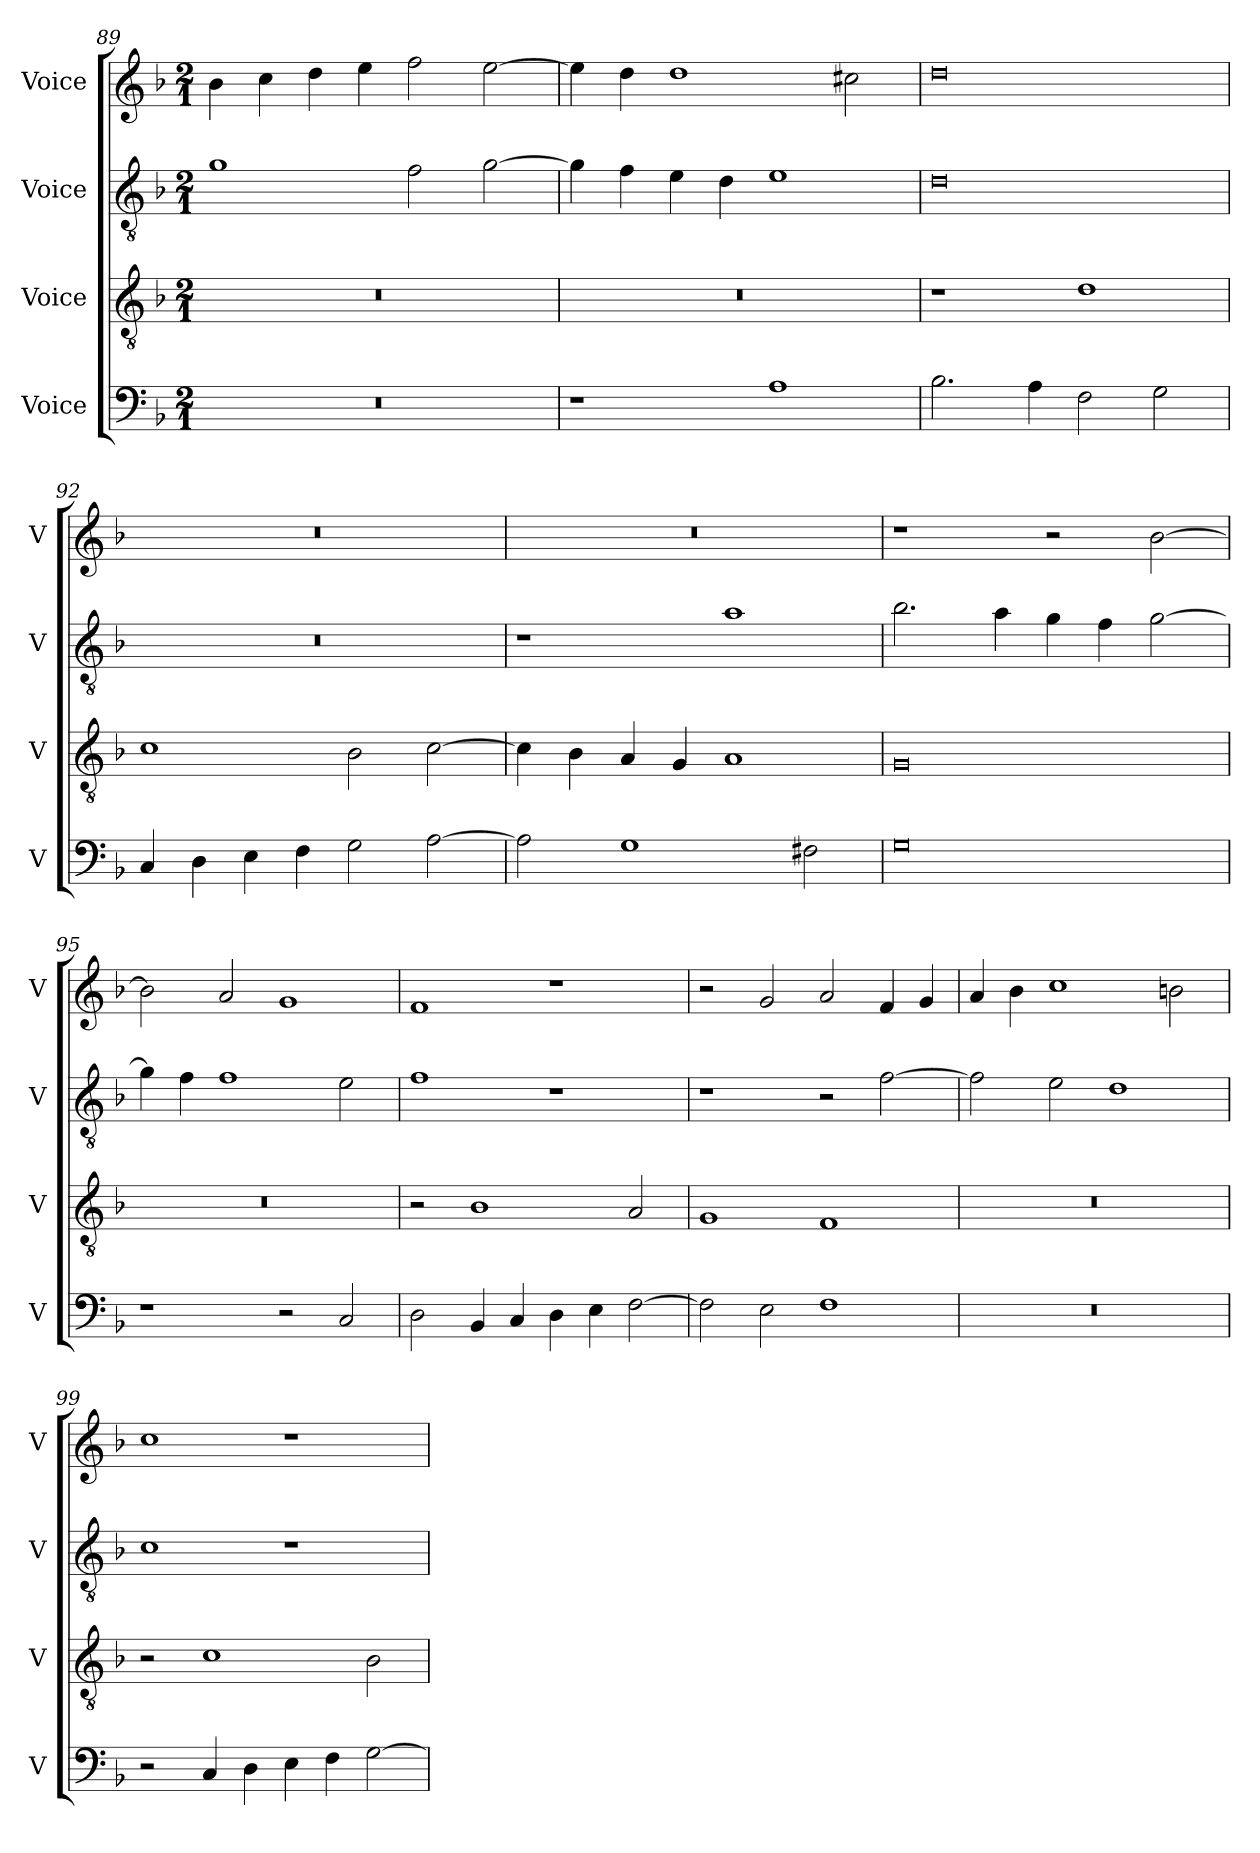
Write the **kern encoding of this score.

**kern	**kern	**kern	**kern
*part4	*part3	*part2	*part1
*staff4	*staff3	*staff2	*staff1
*I"Voice	*I"Voice	*I"Voice	*I"Voice
*I'V	*I'V	*I'V	*I'V
!!LO:LB:g=z
*clefF4	*clefGv2	*clefGv2	*clefG2
*k[b-]	*k[b-]	*k[b-]	*k[b-]
*M2/1	*M2/1	*M2/1	*M2/1
=89	=89	=89	=89
0r	0r	1g	4b-\
.	.	.	4cc\
.	.	.	4dd\
.	.	.	4ee\
.	.	2f\	2ff\
.	.	[2g\	[2ee\
=90	=90	=90	=90
1r	0r	4g\]	4ee\]
.	.	4f\	4dd\
.	.	4e\	1dd
.	.	4d\	.
1A	.	1e	.
.	.	.	2cc#X\
=91	=91	=91	=91
2.B-\	1r	0d	0dd
4A\	.	.	.
2F\	1d	.	.
2G\	.	.	.
!!LO:LB:g=z
=92	=92	=92	=92
4C/	1c	0r	0r
4D\	.	.	.
4E\	.	.	.
4F\	.	.	.
2G\	2B-\	.	.
[2A\	[2c\	.	.
=93	=93	=93	=93
2A\]	4c\]	1r	0r
.	4B-\	.	.
1G	4A/	.	.
.	4G/	.	.
.	1A	1a	.
2F#X\	.	.	.
=94	=94	=94	=94
0G	0G	2.b-\	1r
.	.	4a\	.
.	.	4g\	2r
.	.	4f\	.
.	.	[2g\	[2b-\
!!LO:PB:g=z
=95	=95	=95	=95
1r	0r	4g\]	2b-\]
.	.	4f\	.
.	.	1f	2a/
2r	.	.	1g
2C/	.	2e\	.
=96	=96	=96	=96
2D\	2r	1f	1f
4BB-/	1B-	.	.
4C/	.	.	.
4D\	.	1r	1r
4E\	.	.	.
[2F\	2A/	.	.
=97	=97	=97	=97
2F\]	1G	1r	2r
2E\	.	.	2g/
1F	1F	2r	2a/
.	.	[2f\	4f/
.	.	.	4g/
!!LO:LB:g=z
=98	=98	=98	=98
0r	0r	2f\]	4a/
.	.	.	4b-\
.	.	2e\	1cc
.	.	1d	.
.	.	.	2bn\
=99	=99	=99	=99
2r	2r	1c	1cc
4C/	1c	.	.
4D\	.	.	.
4E\	.	1r	1r
4F\	.	.	.
[2G\	2B-\	.	.
=	=	=	=
*-	*-	*-	*-
